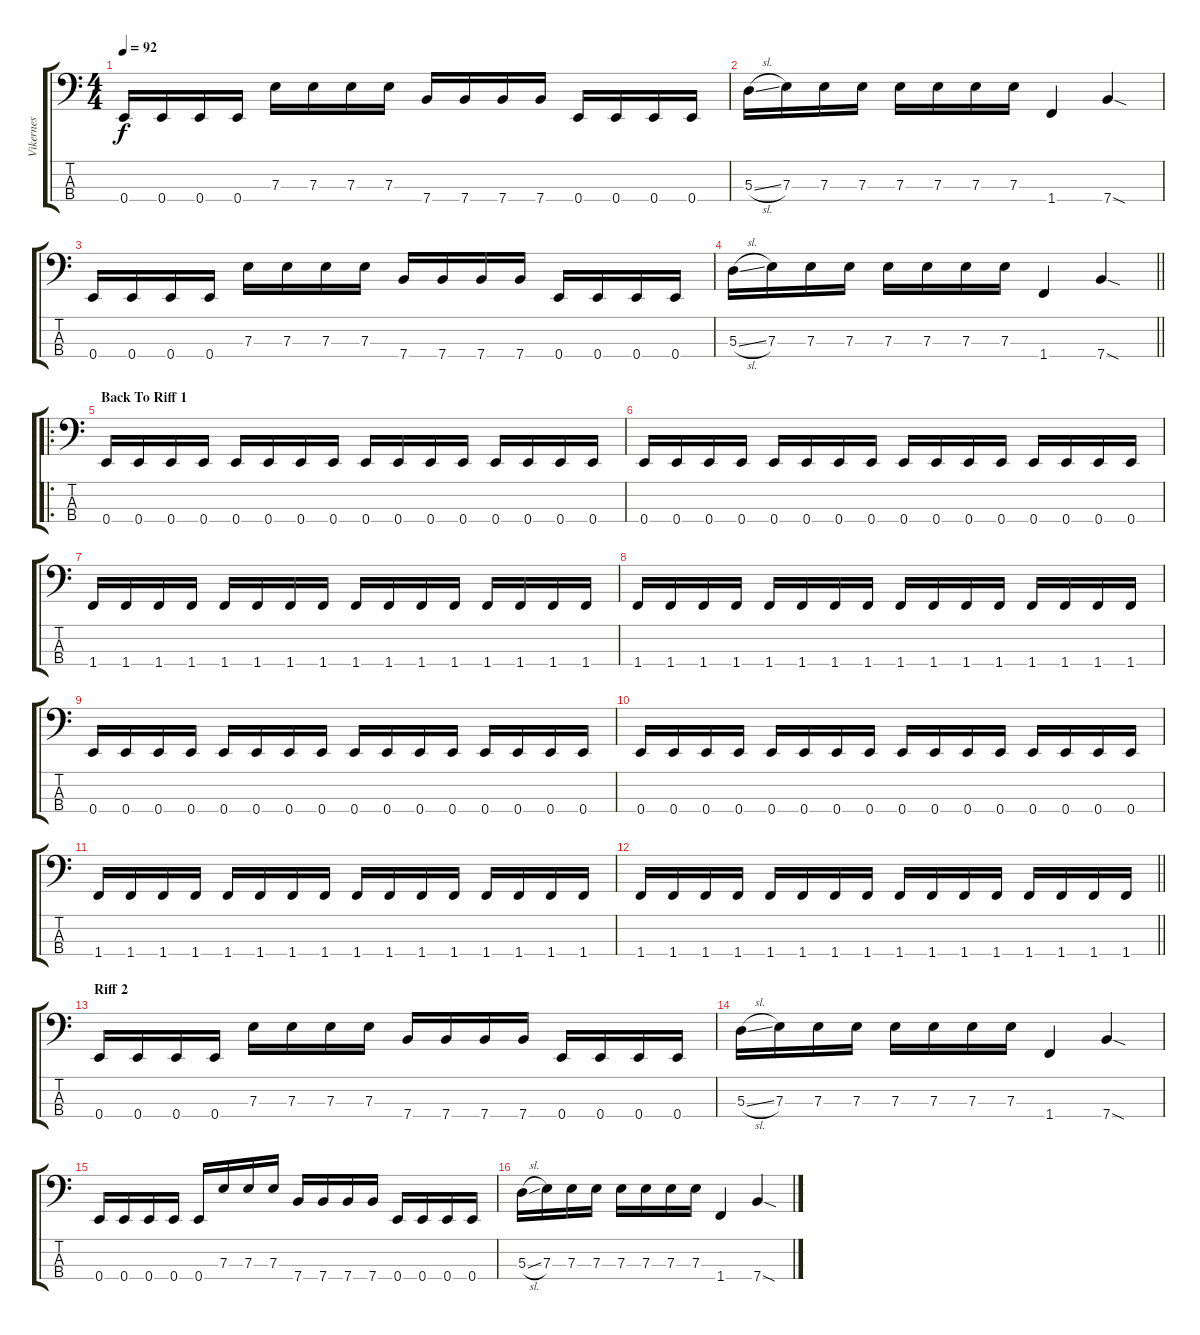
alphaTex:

\track ("Vikernes" "Vikernes") {instrument electricbasspick}
\staff {score tabs}
\tuning (G2 D2 A1 E1) {hide}
\ts (4 4)
\tempo 92
\clef f4
\ks c
0.4.16{dy f} 0.4.16 0.4.16 0.4.16 7.3.16 7.3.16 7.3.16 7.3.16 7.4.16 7.4.16 7.4.16 7.4.16 0.4.16 0.4.16 0.4.16 0.4.16 |
5.3{sl}.16 7.3.16 7.3.16 7.3.16 7.3.16 7.3.16 7.3.16 7.3.16 1.4.4 7.4{sod}.4 |
0.4.16 0.4.16 0.4.16 0.4.16 7.3.16 7.3.16 7.3.16 7.3.16 7.4.16 7.4.16 7.4.16 7.4.16 0.4.16 0.4.16 0.4.16 0.4.16 |
\barLineRight lightlight
5.3{sl}.16 7.3.16 7.3.16 7.3.16 7.3.16 7.3.16 7.3.16 7.3.16 1.4.4 7.4{sod}.4 |
\ro
\section ("" "Back To Riff 1")
0.4.16 0.4.16 0.4.16 0.4.16 0.4.16 0.4.16 0.4.16 0.4.16 0.4.16 0.4.16 0.4.16 0.4.16 0.4.16 0.4.16 0.4.16 0.4.16 |
0.4.16 0.4.16 0.4.16 0.4.16 0.4.16 0.4.16 0.4.16 0.4.16 0.4.16 0.4.16 0.4.16 0.4.16 0.4.16 0.4.16 0.4.16 0.4.16 |
1.4.16 1.4.16 1.4.16 1.4.16 1.4.16 1.4.16 1.4.16 1.4.16 1.4.16 1.4.16 1.4.16 1.4.16 1.4.16 1.4.16 1.4.16 1.4.16 |
1.4.16 1.4.16 1.4.16 1.4.16 1.4.16 1.4.16 1.4.16 1.4.16 1.4.16 1.4.16 1.4.16 1.4.16 1.4.16 1.4.16 1.4.16 1.4.16 |
0.4.16 0.4.16 0.4.16 0.4.16 0.4.16 0.4.16 0.4.16 0.4.16 0.4.16 0.4.16 0.4.16 0.4.16 0.4.16 0.4.16 0.4.16 0.4.16 |
0.4.16 0.4.16 0.4.16 0.4.16 0.4.16 0.4.16 0.4.16 0.4.16 0.4.16 0.4.16 0.4.16 0.4.16 0.4.16 0.4.16 0.4.16 0.4.16 |
1.4.16 1.4.16 1.4.16 1.4.16 1.4.16 1.4.16 1.4.16 1.4.16 1.4.16 1.4.16 1.4.16 1.4.16 1.4.16 1.4.16 1.4.16 1.4.16 |
\barLineRight lightlight
1.4.16 1.4.16 1.4.16 1.4.16 1.4.16 1.4.16 1.4.16 1.4.16 1.4.16 1.4.16 1.4.16 1.4.16 1.4.16 1.4.16 1.4.16 1.4.16 |
\section ("" "Riff 2")
0.4.16 0.4.16 0.4.16 0.4.16 7.3.16 7.3.16 7.3.16 7.3.16 7.4.16 7.4.16 7.4.16 7.4.16 0.4.16 0.4.16 0.4.16 0.4.16 |
5.3{sl}.16 7.3.16 7.3.16 7.3.16 7.3.16 7.3.16 7.3.16 7.3.16 1.4.4 7.4{sod}.4 |
0.4.16 0.4.16 0.4.16 0.4.16 0.4.16 7.3.16 7.3.16 7.3.16 7.4.16 7.4.16 7.4.16 7.4.16 0.4.16 0.4.16 0.4.16 0.4.16 |
5.3{sl}.16 7.3.16 7.3.16 7.3.16 7.3.16 7.3.16 7.3.16 7.3.16 1.4.4 7.4{sod}.4
